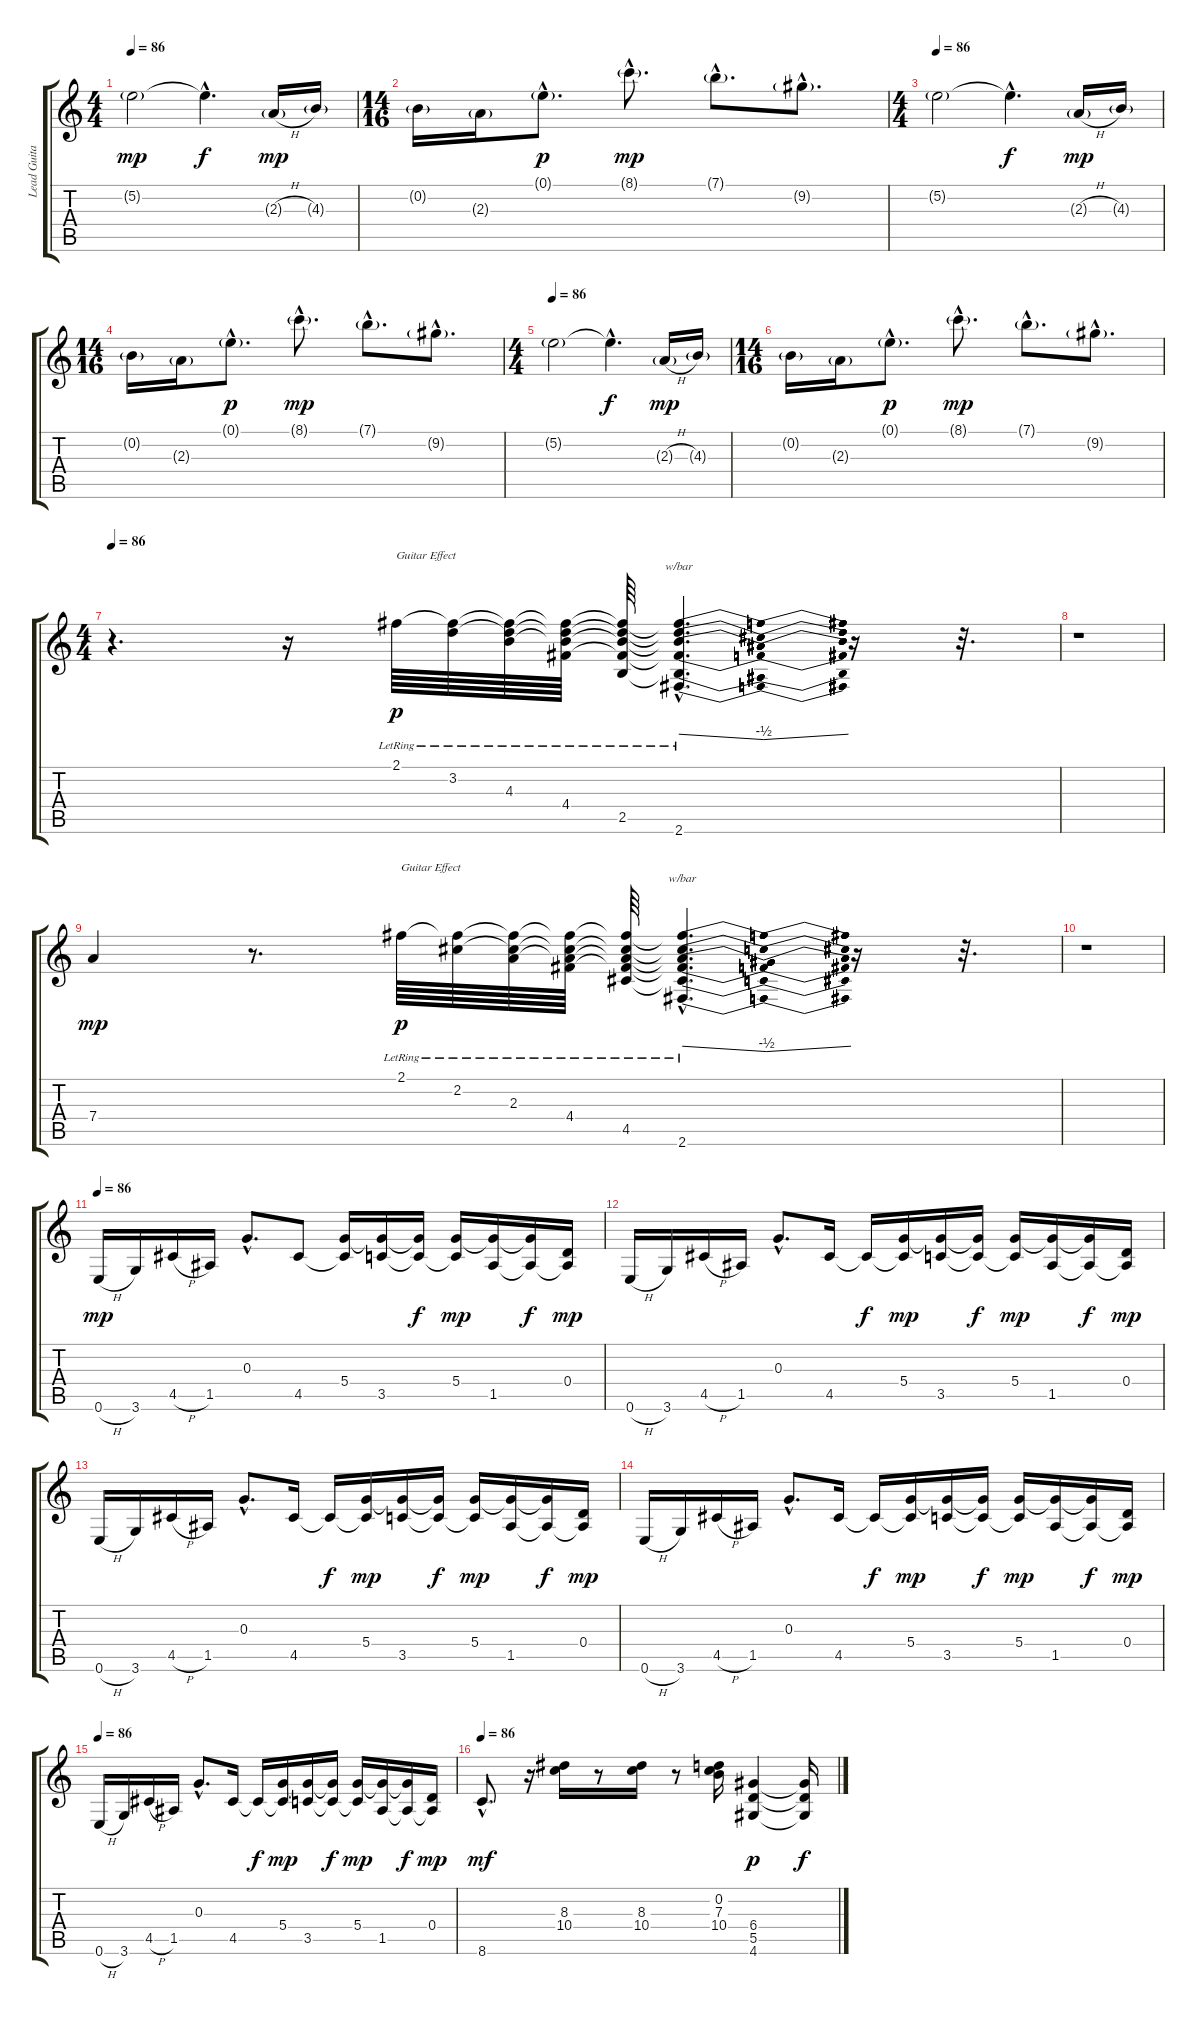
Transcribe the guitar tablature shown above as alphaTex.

\track ("Lead Guitar" "Lead Guita") {instrument overdrivenguitar}
\staff {score tabs}
\tuning (E4 B3 G3 D3 A2 E2) {hide}
\ts (4 4)
\tempo 86
\clef g2
\ks c
5.2{g}.2{dy mp instrument electricguitarjazz} 5.2{hac t}.4{d dy f} 2.3{h g}.16{dy mp} 4.3{g}.16 |
\ts (14 16)
0.2{g}.16 2.3{g}.16 0.1{g hac}.8{d dy p} 8.1{g hac}.8{d dy mp} 7.1{g hac}.8{d} 9.2{g hac}.8{d} |
\ts (4 4)
\tempo 86
5.2{g}.2{instrument electricguitarjazz} 5.2{hac t}.4{d dy f} 2.3{h g}.16{dy mp} 4.3{g}.16 |
\ts (14 16)
0.2{g}.16 2.3{g}.16 0.1{g hac}.8{d dy p} 8.1{g hac}.8{d dy mp} 7.1{g hac}.8{d} 9.2{g hac}.8{d} |
\ts (4 4)
\tempo 86
5.2{g}.2{instrument electricguitarjazz} 5.2{hac t}.4{d dy f} 2.3{h g}.16{dy mp} 4.3{g}.16 |
\ts (14 16)
0.2{g}.16 2.3{g}.16 0.1{g hac}.8{d dy p} 8.1{g hac}.8{d dy mp} 7.1{g hac}.8{d} 9.2{g hac}.8{d} |
\ts (4 4)
\tempo 86
r.4{d} r.16 2.1{lr}.64{txt "Guitar Effect" dy p instrument electricguitarclean} (2.1{t} 3.2{lr}).64 (2.1{t} 3.2{t} 4.3{lr}).64 (2.1{t} 3.2{t} 4.3{t} 4.4{lr}).64 (2.1{t} 3.2{t} 4.3{t} 4.4{t} 2.5{lr}).64 (2.1{hac t} 3.2{hac t} 4.3{hac t} 4.4{hac t} 2.5{hac t} 2.6{hac lr}).4{d tbe (dip default 0 0 30 -2 60 0)} r.16 r.32{d} |
r.1 |
7.4.4{dy mp balance 16 instrument electricguitarjazz} r.8{d} 2.1{lr}.64{txt "Guitar Effect" dy p balance 10 instrument electricguitarclean} (2.1{t} 2.2{lr}).64 (2.1{t} 2.2{t} 2.3{lr}).64 (2.1{t} 2.2{t} 2.3{t} 4.4{lr}).64 (2.1{t} 2.2{t} 2.3{t} 4.4{t} 4.5{lr}).64 (2.1{hac t} 2.2{hac t} 2.3{hac t} 4.4{hac t} 4.5{hac t} 2.6{hac lr}).4{d tbe (dip default 0 0 30 -2 60 0)} r.16 r.32{d} |
r.1 |
\tempo 86
0.6{h}.16{dy mp instrument electricguitarclean} 3.6.16 4.5{h}.16 1.5.16 0.3{hac}.8{d} 4.5.8 (5.4 4.5{t}).16 (5.4{t} 3.5).16 (5.4{t} 3.5{t}).16{dy f} (5.4 3.5{t}).16{dy mp} (5.4{t} 1.5).16 (5.4{t} 1.5{t}).16{dy f} (0.4 1.5{t}).16{dy mp} |
0.6{h}.16{instrument electricguitarclean} 3.6.16 4.5{h}.16 1.5.16 0.3{hac}.8{d} 4.5.16 4.5{t}.16{dy f} (5.4 4.5{t}).16{dy mp} (5.4{t} 3.5).16 (5.4{t} 3.5{t}).16{dy f} (5.4 3.5{t}).16{dy mp} (5.4{t} 1.5).16 (5.4{t} 1.5{t}).16{dy f} (0.4 1.5{t}).16{dy mp} |
0.6{h}.16{instrument electricguitarclean} 3.6.16 4.5{h}.16 1.5.16 0.3{hac}.8{d} 4.5.16 4.5{t}.16{dy f} (5.4 4.5{t}).16{dy mp} (5.4{t} 3.5).16 (5.4{t} 3.5{t}).16{dy f} (5.4 3.5{t}).16{dy mp} (5.4{t} 1.5).16 (5.4{t} 1.5{t}).16{dy f} (0.4 1.5{t}).16{dy mp} |
0.6{h}.16{instrument electricguitarclean} 3.6.16 4.5{h}.16 1.5.16 0.3{hac}.8{d} 4.5.16 4.5{t}.16{dy f} (5.4 4.5{t}).16{dy mp} (5.4{t} 3.5).16 (5.4{t} 3.5{t}).16{dy f} (5.4 3.5{t}).16{dy mp} (5.4{t} 1.5).16 (5.4{t} 1.5{t}).16{dy f} (0.4 1.5{t}).16{dy mp} |
\tempo 86
0.6{h}.16{instrument electricguitarclean} 3.6.16 4.5{h}.16 1.5.16 0.3{hac}.8{d} 4.5.16 4.5{t}.16{dy f} (5.4 4.5{t}).16{dy mp} (5.4{t} 3.5).16 (5.4{t} 3.5{t}).16{dy f} (5.4 3.5{t}).16{dy mp} (5.4{t} 1.5).16 (5.4{t} 1.5{t}).16{dy f} (0.4 1.5{t}).16{dy mp} |
\tempo 86
8.6{hac}.8{d dy mf instrument electricguitarjazz} r.16 (8.3 10.4).16 r.8 (8.3 10.4).16 r.8 (0.2 7.3 10.4).16 (6.4 5.5 4.6).4{dy p} (6.4{t} 5.5{t} 4.6{t}).16{dy f}
